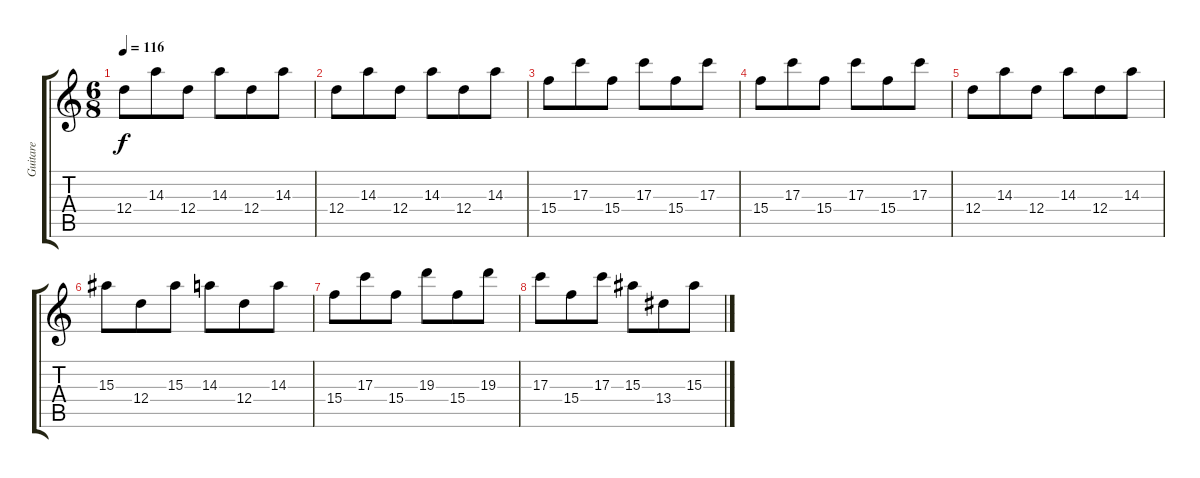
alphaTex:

\track ("Guitare" "Guitare") {instrument electricguitarclean}
\staff {score tabs}
\tuning (E4 B3 G3 D3 A2 E2) {hide}
\ts (6 8)
\tempo 116
\clef g2
\ks c
12.4.8{dy f instrument electricguitarclean} 14.3.8 12.4.8 14.3.8 12.4.8 14.3.8 |
12.4.8 14.3.8 12.4.8 14.3.8 12.4.8 14.3.8 |
15.4.8 17.3.8 15.4.8 17.3.8 15.4.8 17.3.8 |
15.4.8 17.3.8 15.4.8 17.3.8 15.4.8 17.3.8 |
12.4.8 14.3.8 12.4.8 14.3.8 12.4.8 14.3.8 |
15.3.8 12.4.8 15.3.8 14.3.8 12.4.8 14.3.8 |
15.4.8 17.3.8 15.4.8 19.3.8 15.4.8 19.3.8 |
17.3.8 15.4.8 17.3.8 15.3.8 13.4.8 15.3.8
